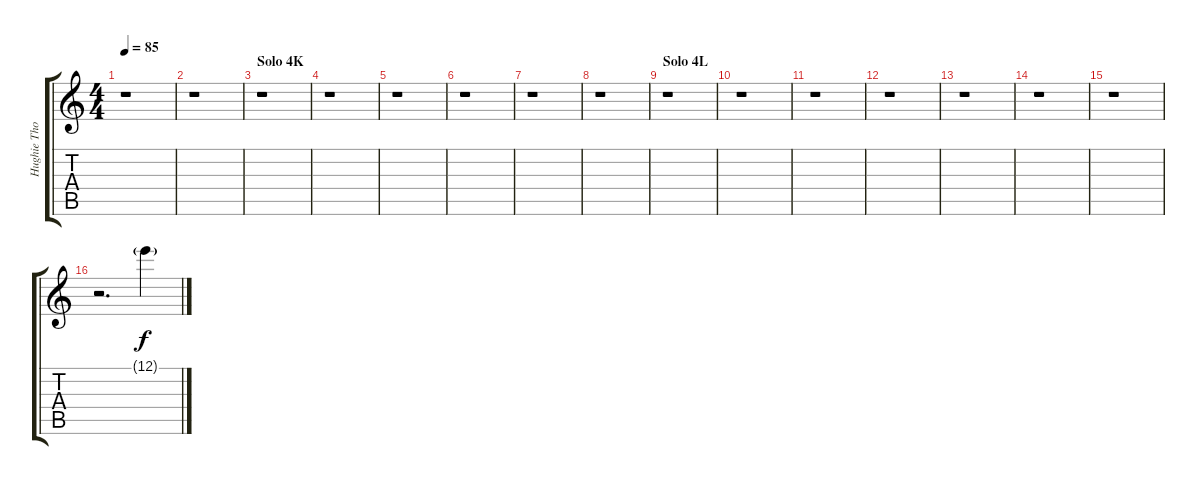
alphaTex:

\track ("Hughie Thomasson Solo" "Hughie Tho") {instrument overdrivenguitar}
\staff {score tabs}
\tuning (E4 B3 G3 D3 A2 E2) {hide}
\ts (4 4)
\tempo 85
\clef g2
\ks c
r.1{dy f} |
r.1 |
\section ("" "Solo 4K")
r.1 |
r.1 |
r.1 |
r.1 |
r.1 |
r.1 |
\section ("" "Solo 4L")
r.1 |
r.1 |
r.1 |
r.1 |
r.1 |
r.1 |
r.1 |
r.2{d} 12.1{ss g}.4
